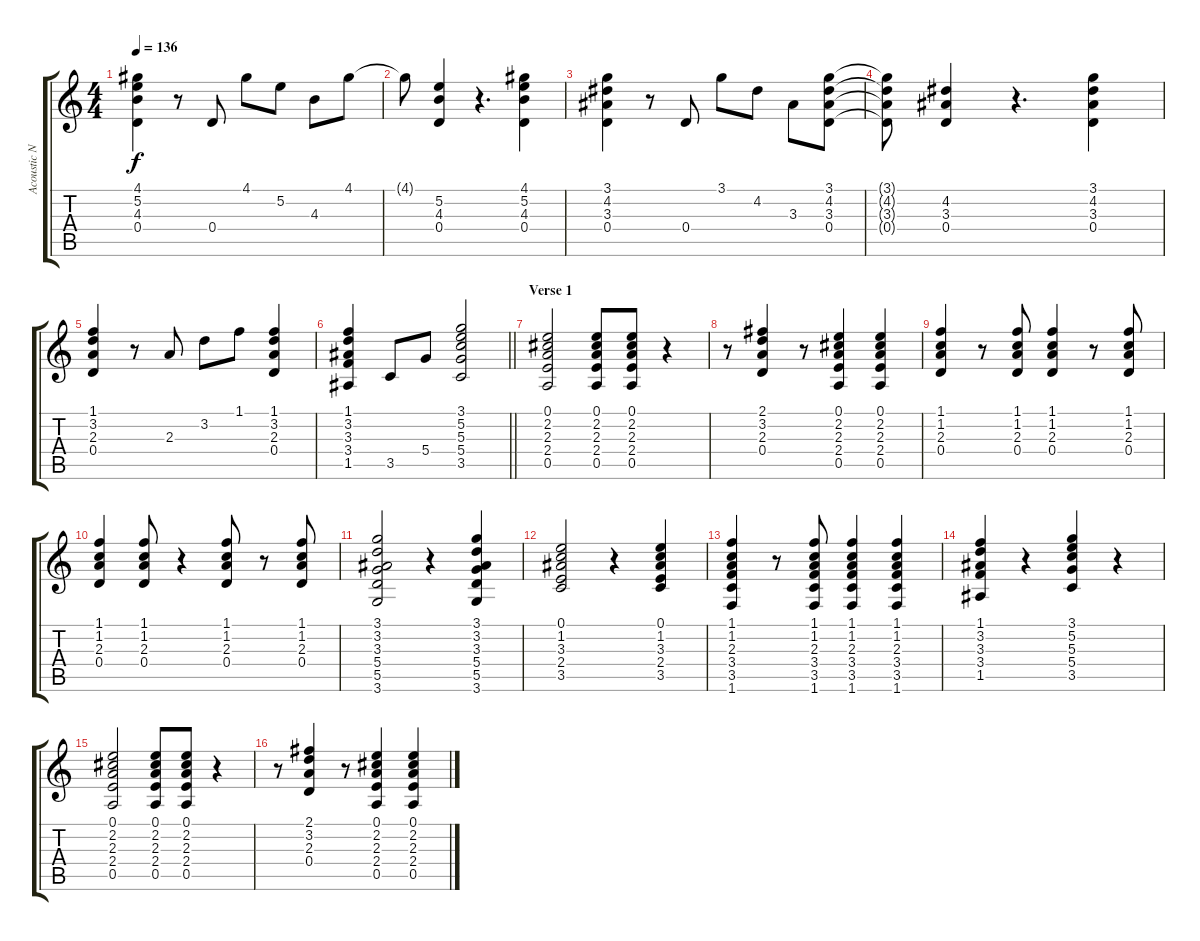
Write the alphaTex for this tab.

\track ("Acoustic Nylon Guitar - Cetera" "Acoustic N") {instrument acousticguitarnylon}
\staff {score tabs}
\tuning (E4 B3 G3 D3 A2 E2) {hide}
\ts (4 4)
\tempo 136
\clef g2
\ks c
(4.1 5.2 4.3 0.4).4{dy f} r.8 0.4.8 4.1.8 5.2.8 4.3.8 4.1.8 |
4.1{t}.8 (5.2 4.3 0.4).4 r.4{d} (4.1 5.2 4.3 0.4).4 |
(3.1 4.2 3.3 0.4).4 r.8 0.4.8 3.1.8 4.2.8 3.3.8 (3.1 4.2 3.3 0.4).8 |
(3.1{t} 4.2{t} 3.3{t} 0.4{t}).8 (4.2 3.3 0.4).4 r.4{d} (3.1 4.2 3.3 0.4).4 |
(1.1 3.2 2.3 0.4).4 r.8 2.3.8 3.2.8 1.1.8 (1.1 3.2 2.3 0.4).4 |
\barLineRight lightlight
(1.1 3.2 3.3 3.4 1.5).4 3.5.8 5.4.8 (3.1 5.2 5.3 5.4 3.5).2 |
\section ("" "Verse 1")
(0.1 2.2 2.3 2.4 0.5).2{volume 7} (0.1 2.2 2.3 2.4 0.5).8 (0.1 2.2 2.3 2.4 0.5).8 r.4 |
r.8 (2.1 3.2 2.3 0.4).4 r.8 (0.1 2.2 2.3 2.4 0.5).4 (0.1 2.2 2.3 2.4 0.5).4 |
(1.1 1.2 2.3 0.4).4 r.8 (1.1 1.2 2.3 0.4).8 (1.1 1.2 2.3 0.4).4 r.8 (1.1 1.2 2.3 0.4).8 |
(1.1 1.2 2.3 0.4).4 (1.1 1.2 2.3 0.4).8 r.4 (1.1 1.2 2.3 0.4).8 r.8 (1.1 1.2 2.3 0.4).8 |
(3.1 3.2 3.3 5.4 5.5 3.6).2 r.4 (3.1 3.2 3.3 5.4 5.5 3.6).4 |
(0.1 1.2 3.3 2.4 3.5).2 r.4 (0.1 1.2 3.3 2.4 3.5).4 |
(1.1 1.2 2.3 3.4 3.5 1.6).4 r.8 (1.1 1.2 2.3 3.4 3.5 1.6).8 (1.1 1.2 2.3 3.4 3.5 1.6).4 (1.1 1.2 2.3 3.4 3.5 1.6).4 |
(1.1 3.2 3.3 3.4 1.5).4 r.4 (3.1 5.2 5.3 5.4 3.5).4 r.4 |
(0.1 2.2 2.3 2.4 0.5).2{volume 7} (0.1 2.2 2.3 2.4 0.5).8 (0.1 2.2 2.3 2.4 0.5).8 r.4 |
r.8 (2.1 3.2 2.3 0.4).4 r.8 (0.1 2.2 2.3 2.4 0.5).4 (0.1 2.2 2.3 2.4 0.5).4
